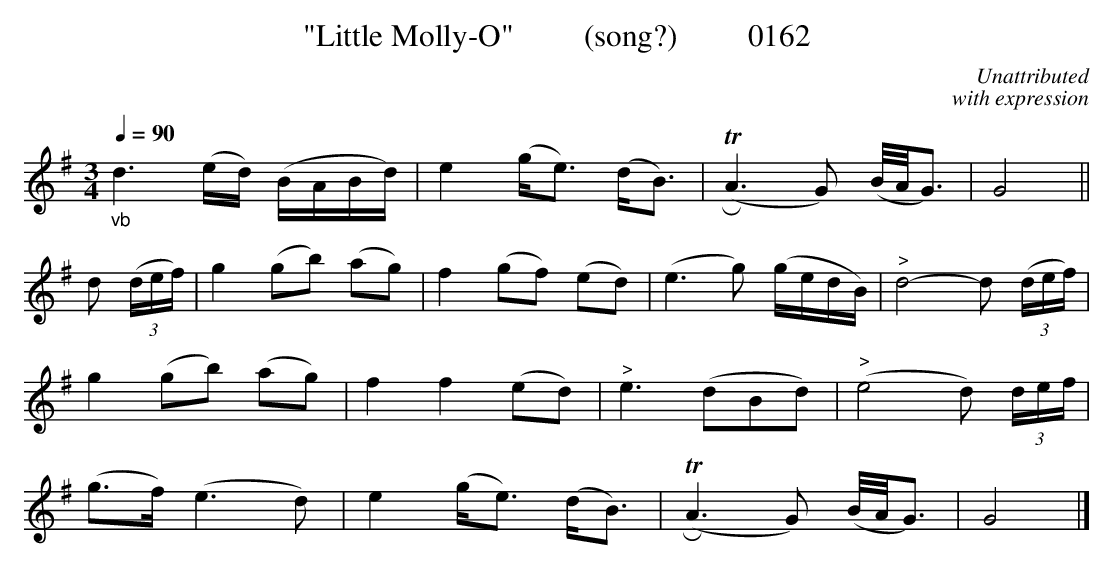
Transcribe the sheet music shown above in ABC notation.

X:1
T:"Little Molly-O"         (song?)         0162
C:Unattributed
C:with expression
Q:1/4=90
M:3/4
L:1/8
K:G
"_vb"d3(e/2d/2) (B/2A/2B/2d/2)|e2(g/2e3/2) (d/2B3/2)|TR(A3G) (B/4A/4G3/2)|G4||
d  (3(d/2e/2f/2)|g2(gb) (ag)|f2(gf) (ed)|(e3g) (g/2e/2d/2B/2)|"^>"d4-d  (3(d/2e/2f/2)|
g2(gb) (ag)|f2f2(ed)|"^>"e3(dBd)|"^>"(e4d)  (3d/2e/2f/2|
(g3/2f/2) (e3d)|e2(g/2e3/2) (d/2B3/2)|TR(A3G) (B/4A/4G3/2)|G4|]
